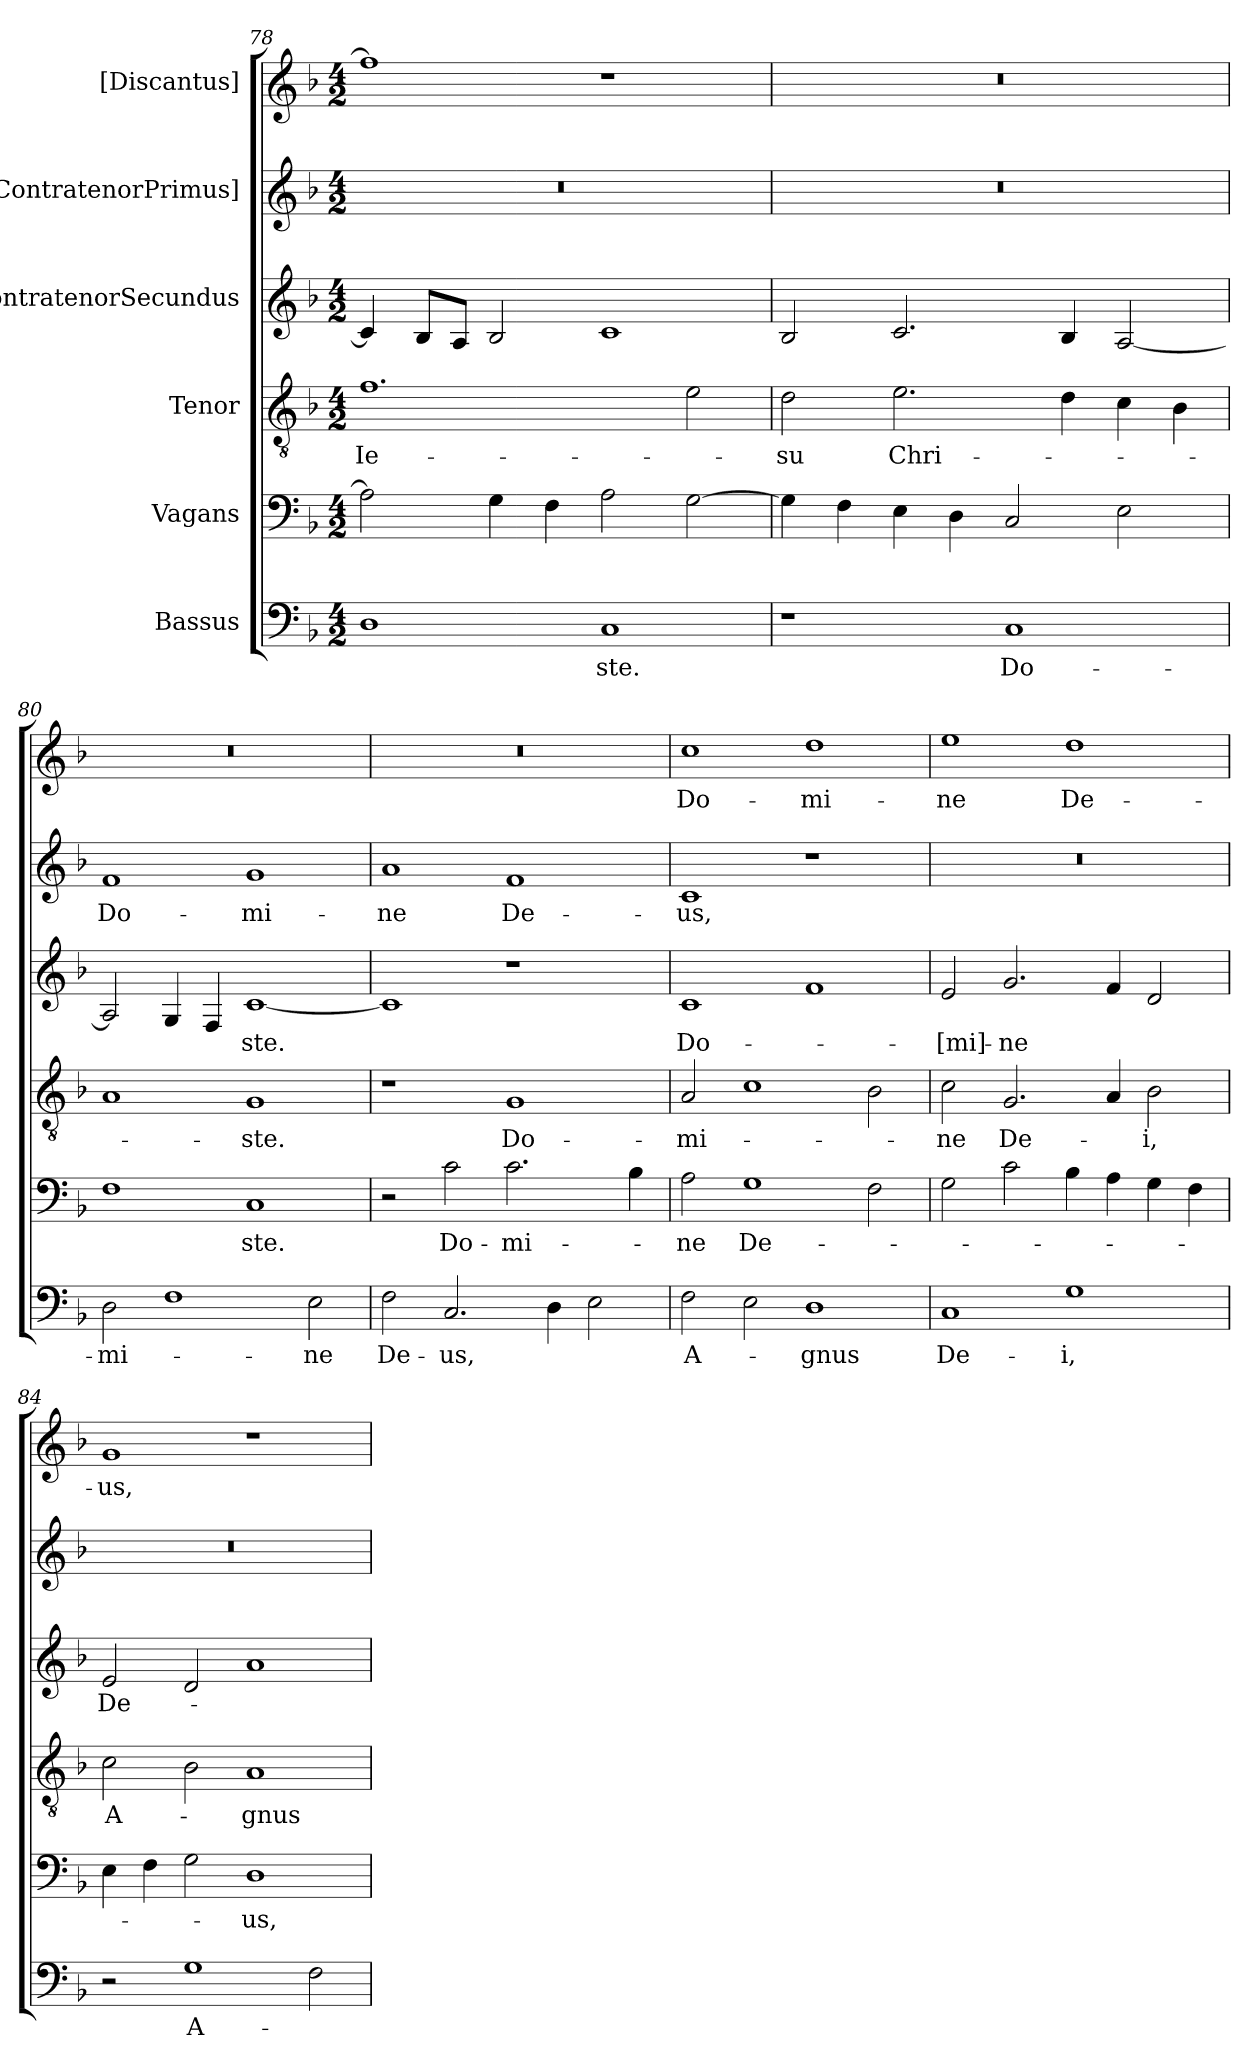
**kern	**text	**kern	**text	**kern	**text	**kern	**text	**kern	**text	**kern	**text
*part6	*part6	*part5	*part5	*part4	*part4	*part3	*part3	*part2	*part2	*part1	*part1
*staff6	*staff6	*staff5	*staff5	*staff4	*staff4	*staff3	*staff3	*staff2	*staff2	*staff1	*staff1
*I"Bassus	*	*I"Vagans	*	*I"Tenor	*	*I"ContratenorSecundus	*	*I"[ContratenorPrimus]	*	*I"[Discantus]	*
*clefF4	*	*clefF4	*	*clefGv2	*	*clefG2	*	*clefG2	*	*clefG2	*
*k[b-]	*	*k[b-]	*	*k[b-]	*	*k[b-]	*	*k[b-]	*	*k[b-]	*
*M4/2	*	*M4/2	*	*M4/2	*	*M4/2	*	*M4/2	*	*M4/2	*
=78	=78	=78	=78	=78	=78	=78	=78	=78	=78	=78	=78
1D\	.	2A\]	.	1.f\	Ie-	4c/]	.	0r	.	1ff\]	.
.	.	.	.	.	.	8B-/L	.	.	.	.	.
.	.	.	.	.	.	8A/J	.	.	.	.	.
.	.	4G\	.	.	.	2B-/	.	.	.	.	.
.	.	4F\	.	.	.	.	.	.	.	.	.
1C/	-ste.	2A\	.	.	.	1c/	.	.	.	1r	.
.	.	[2G\	.	2e\	.	.	.	.	.	.	.
=79	=79	=79	=79	=79	=79	=79	=79	=79	=79	=79	=79
1r	.	4G\]	.	2d\	-su	2B-/	.	0r	.	0r	.
.	.	4F\	.	.	.	.	.	.	.	.	.
.	.	4E\	.	2.e\	Chri-	2.c/	.	.	.	.	.
.	.	4D\	.	.	.	.	.	.	.	.	.
1C/	Do-	2C/	.	.	.	.	.	.	.	.	.
.	.	.	.	4d\	.	4B-/	.	.	.	.	.
.	.	2E\	.	4c\	.	[2A/	.	.	.	.	.
.	.	.	.	4B-\	.	.	.	.	.	.	.
=80	=80	=80	=80	=80	=80	=80	=80	=80	=80	=80	=80
2D\	-mi-	1F\	.	1A/	.	2A/]	.	1f/	Do-	0r	.
1F\	.	.	.	.	.	4G/	.	.	.	.	.
.	.	.	.	.	.	4F/	.	.	.	.	.
.	.	1C/	-ste.	1G/	-ste.	[1c/	-ste.	1g/	-mi-	.	.
2E\	-ne	.	.	.	.	.	.	.	.	.	.
=81	=81	=81	=81	=81	=81	=81	=81	=81	=81	=81	=81
2F\	De-	2r	.	1r	.	1c/]	.	1a/	-ne	0r	.
2.C/	-us,	2c\	Do-	.	.	.	.	.	.	.	.
.	.	2.c\	-mi-	1G/	Do-	1r	.	1f/	De-	.	.
4D\	.	.	.	.	.	.	.	.	.	.	.
2E\	.	.	.	.	.	.	.	.	.	.	.
.	.	4B-\	.	.	.	.	.	.	.	.	.
=82	=82	=82	=82	=82	=82	=82	=82	=82	=82	=82	=82
2F\	A-	2A\	-ne	2A/	-mi-	1c/	Do-	1c/	-us,	1cc\	Do-
2E\	.	1G\	De-	1c\	.	.	.	.	.	.	.
1D\	-gnus	.	.	.	.	1f/	.	1r	.	1dd\	-mi-
.	.	2F\	.	2B-\	.	.	.	.	.	.	.
=83	=83	=83	=83	=83	=83	=83	=83	=83	=83	=83	=83
1C/	De-	2G\	.	2c\	-ne	2e/	-[mi]-	0r	.	1ee\	-ne
.	.	2c\	.	2.G/	De-	2.g/	-ne	.	.	.	.
1G\	-i,	4B-\	.	.	.	.	.	.	.	1dd\	De-
.	.	4A\	.	4A/	.	4f/	.	.	.	.	.
.	.	4G\	.	2B-\	-i,	2d/	.	.	.	.	.
.	.	4F\	.	.	.	.	.	.	.	.	.
=84	=84	=84	=84	=84	=84	=84	=84	=84	=84	=84	=84
2r	.	4E\	.	2c\	A-	2e/	De-	0r	.	1g/	-us,
.	.	4F\	.	.	.	.	.	.	.	.	.
1G\	A-	2G\	.	2B-\	.	2d/	.	.	.	.	.
.	.	1D\	-us,	1A/	-gnus	1a/	.	.	.	1r	.
2F\	.	.	.	.	.	.	.	.	.	.	.
=	=	=	=	=	=	=	=	=	=	=	=
*-	*-	*-	*-	*-	*-	*-	*-	*-	*-	*-	*-
